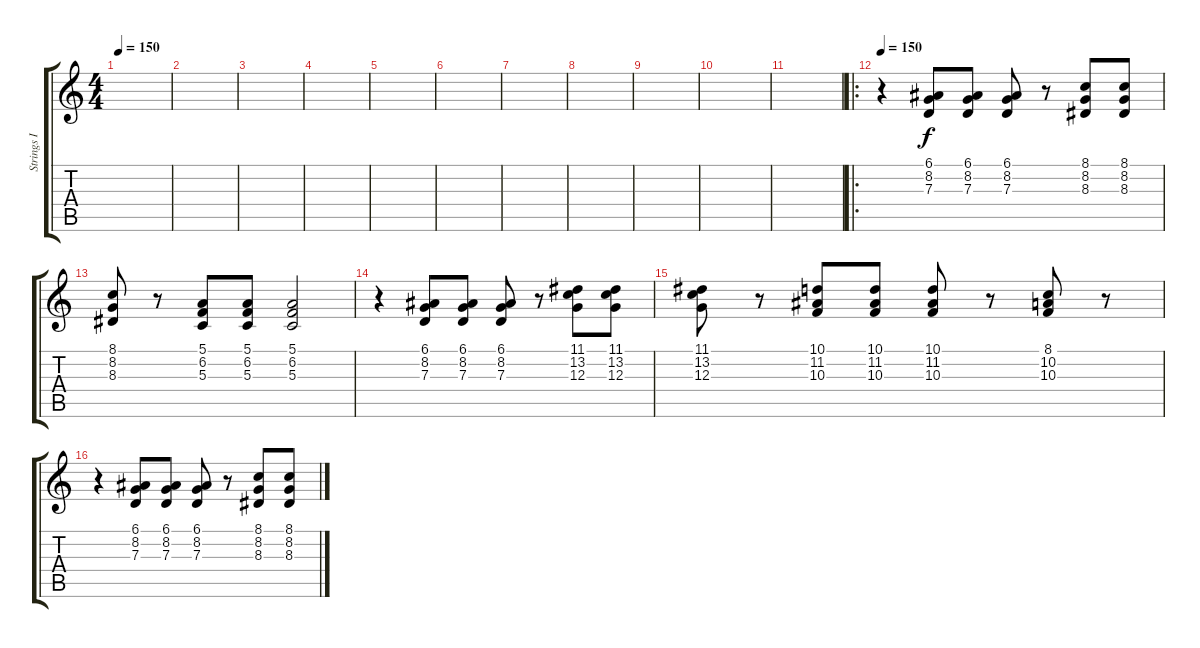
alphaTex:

\track ("Strings I" "Strings I") {instrument stringensemble1}
\staff {score tabs}
\tuning (E4 B3 G3 D3 A2 E2) {hide}
\ts (4 4)
\tempo 150
\clef g2
\ks c
|
|
|
|
|
|
|
|
|
|
|
\ro
\tempo 150
r.4 (6.1 8.2 7.3).8 (6.1 8.2 7.3).8 (6.1 8.2 7.3).8 r.8 (8.1 8.2 8.3).8 (8.1 8.2 8.3).8 |
(8.1 8.2 8.3).8 r.8 (5.1 6.2 5.3).8 (5.1 6.2 5.3).8 (5.1 6.2 5.3).2 |
r.4 (6.1 8.2 7.3).8 (6.1 8.2 7.3).8 (6.1 8.2 7.3).8 r.8 (11.1 13.2 12.3).8 (11.1 13.2 12.3).8 |
(11.1 13.2 12.3).8 r.8 (10.1 11.2 10.3).8 (10.1 11.2 10.3).8 (10.1 11.2 10.3).8 r.8 (8.1 10.2 10.3).8 r.8 |
r.4 (6.1 8.2 7.3).8 (6.1 8.2 7.3).8 (6.1 8.2 7.3).8 r.8 (8.1 8.2 8.3).8 (8.1 8.2 8.3).8
